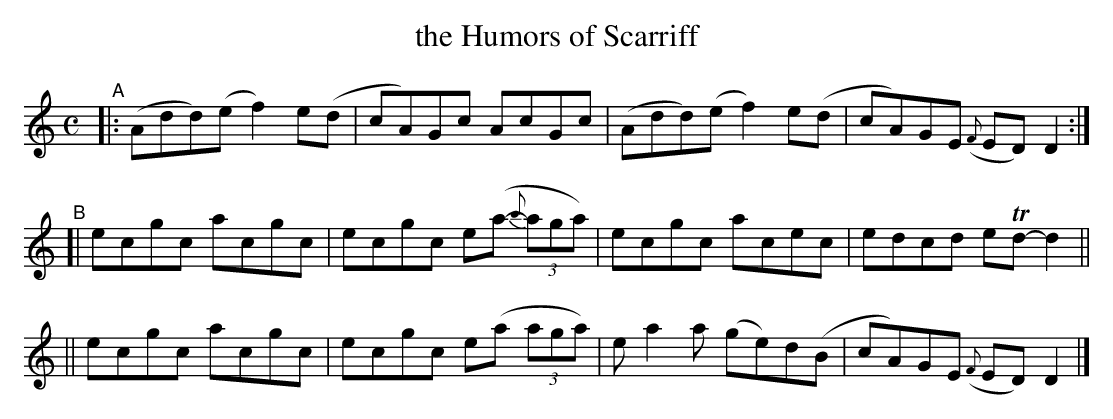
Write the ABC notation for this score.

X:1
T: the Humors of Scarriff
M: C
L: 1/8
K: Ddor
"^A"\
|: (Add)(e f2)e(d | cA)Gc AcGc | (Add)(e f2)e(d | cA)GE ({F}ED)D2 :|
"^B"\
[| ecgc acgc | ecgc e(a- (3{b}aga) | ecgc acec | edcd eTd-d2 ||
|| ecgc acgc | ecgc e(a (3aga) | ea2a (ge)d(B | cA)GE ({F}ED)D2 |]
